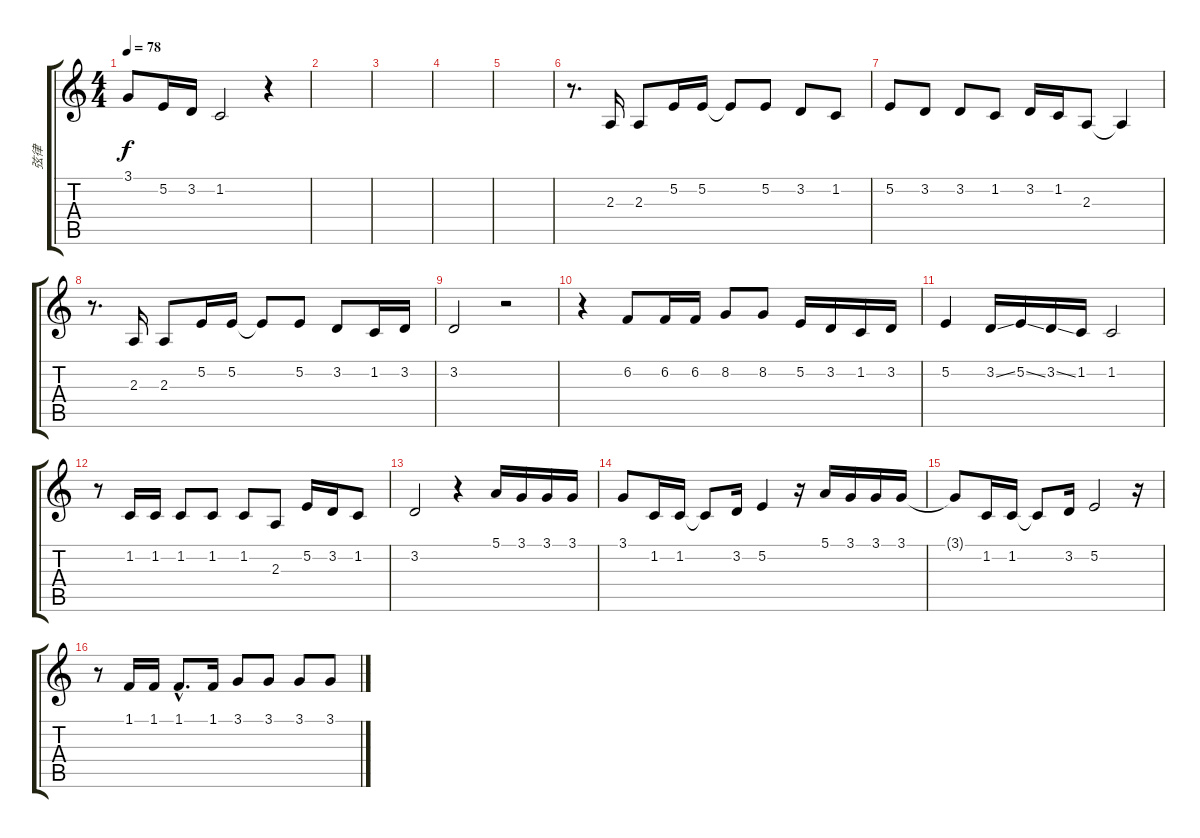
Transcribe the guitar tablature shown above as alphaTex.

\track ("弦律" "弦律") {instrument voiceoohs}
\staff {score tabs}
\tuning (E4 B3 G3 D3 A2 E2) {hide}
\ts (4 4)
\tempo 78
\clef g2
\ks c
3.1.8{dy f} 5.2.16 3.2.16 1.2.2 r.4 |
|
|
|
|
r.8{d} 2.3.16 2.3.8 5.2.16 5.2.16 5.2{t}.8 5.2.8 3.2.8 1.2.8 |
5.2.8 3.2.8 3.2.8 1.2.8 3.2.16 1.2.16 2.3.8 2.3{t}.4 |
r.8{d} 2.3.16 2.3.8 5.2.16 5.2.16 5.2{t}.8 5.2.8 3.2.8 1.2.16 3.2.16 |
3.2.2 r.2 |
r.4 6.2.8 6.2.16 6.2.16 8.2.8 8.2.8 5.2.16 3.2.16 1.2.16 3.2.16 |
5.2.4 3.2{ss}.16 5.2{ss}.16 3.2{ss}.16 1.2.16 1.2.2 |
r.8 1.2.16 1.2.16 1.2.8 1.2.8 1.2.8 2.3.8 5.2.16 3.2.16 1.2.8 |
3.2.2 r.4 5.1.16 3.1.16 3.1.16 3.1.16 |
3.1.8 1.2.16 1.2.16 1.2{t}.8 3.2.16 5.2.4 r.16 5.1.16 3.1.16 3.1.16 3.1.16 |
3.1{t}.8 1.2.16 1.2.16 1.2{t}.8 3.2.16 5.2.2 r.16 |
r.8 1.1.16 1.1.16 1.1{hac}.8{d} 1.1.16 3.1.8 3.1.8 3.1.8 3.1.8
